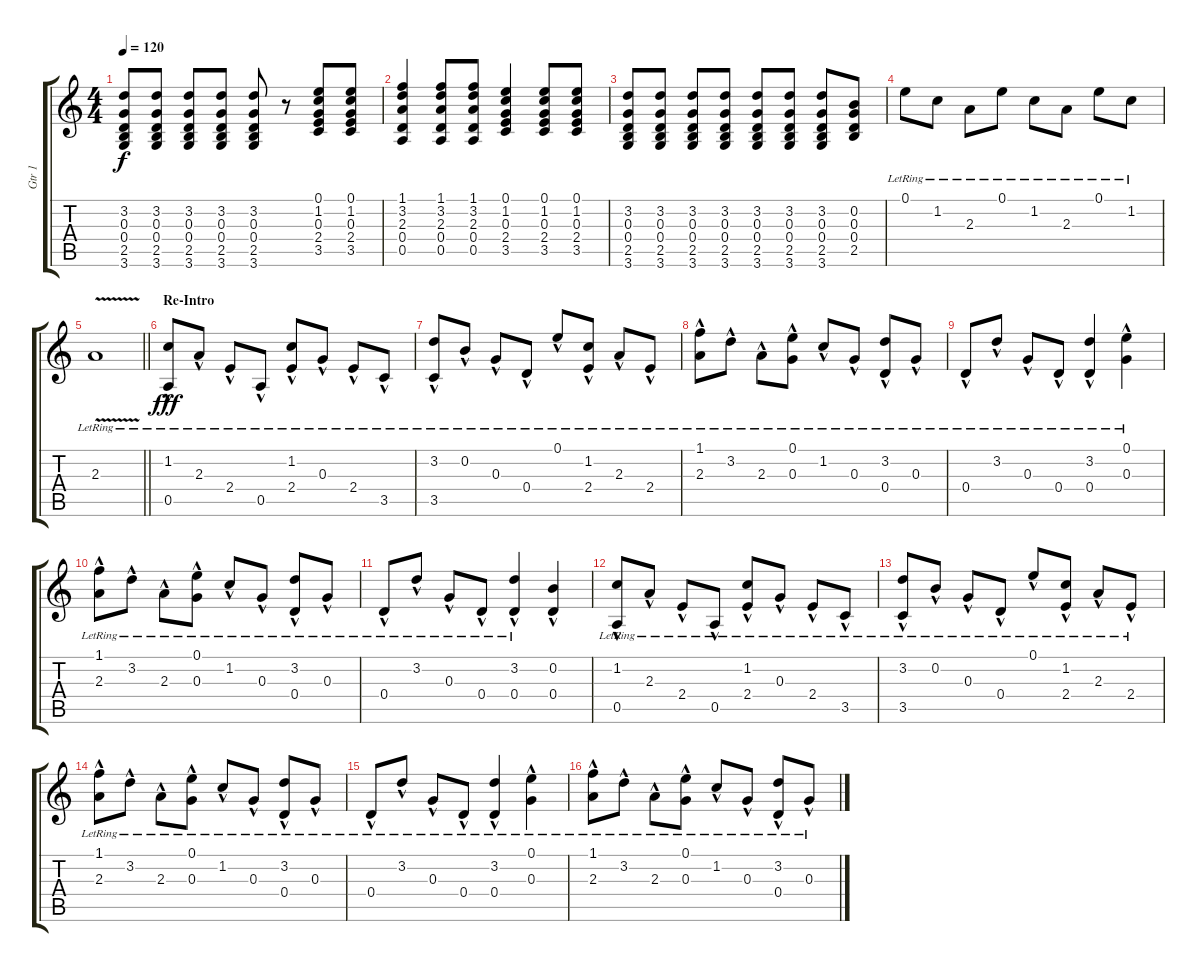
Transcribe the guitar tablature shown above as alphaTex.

\track ("Gtr 1" "Gtr 1") {instrument electricguitarclean}
\staff {score tabs}
\tuning (E4 B3 G3 D3 A2 E2) {hide}
\ts (4 4)
\tempo 120
\clef g2
\ks c
(3.2 0.3 0.4 2.5 3.6).8{dy f} (3.2 0.3 0.4 2.5 3.6).8 (3.2 0.3 0.4 2.5 3.6).8 (3.2 0.3 0.4 2.5 3.6).8 (3.2 0.3 0.4 2.5 3.6).8 r.8 (0.1 1.2 0.3 2.4 3.5).8 (0.1 1.2 0.3 2.4 3.5).8 |
(1.1 3.2 2.3 0.4 0.5).4 (1.1 3.2 2.3 0.4 0.5).8 (1.1 3.2 2.3 0.4 0.5).8 (0.1 1.2 0.3 2.4 3.5).4 (0.1 1.2 0.3 2.4 3.5).8 (0.1 1.2 0.3 2.4 3.5).8 |
(3.2 0.3 0.4 2.5 3.6).8 (3.2 0.3 0.4 2.5 3.6).8 (3.2 0.3 0.4 2.5 3.6).8 (3.2 0.3 0.4 2.5 3.6).8 (3.2 0.3 0.4 2.5 3.6).8 (3.2 0.3 0.4 2.5 3.6).8 (3.2 0.3 0.4 2.5 3.6).8 (0.2 0.3 0.4 2.5).8 |
0.1{lr}.8 1.2{lr}.8 2.3{lr}.8 0.1{lr}.8 1.2{lr}.8 2.3{lr}.8 0.1{lr}.8 1.2{lr}.8 |
\barLineRight lightlight
2.3{v lr}.1 |
\section ("" "Re-Intro")
(1.2{hac lr} 0.5{hac lr}).8{dy fff} 2.3{hac lr}.8 2.4{hac lr}.8 0.5{hac lr}.8 (1.2{hac lr} 2.4{hac lr}).8 0.3{hac lr}.8 2.4{hac lr}.8 3.5{hac lr}.8 |
(3.2{hac lr} 3.5{hac lr}).8 0.2{hac lr}.8 0.3{hac lr}.8 0.4{hac lr}.8 0.1{hac lr}.8 (1.2{hac lr} 2.4{hac lr}).8 2.3{hac lr}.8 2.4{hac lr}.8 |
(1.1{hac lr} 2.3{hac lr}).8 3.2{hac lr}.8 2.3{hac lr}.8 (0.1{hac lr} 0.3{hac lr}).8 1.2{hac lr}.8 0.3{hac lr}.8 (3.2{hac lr} 0.4{hac lr}).8 0.3{hac lr}.8 |
0.4{hac lr}.8 3.2{hac lr}.8 0.3{hac lr}.8 0.4{hac lr}.8 (3.2{hac lr} 0.4{hac lr}).4 (0.1{hac lr} 0.3{hac lr}).4 |
(1.1{hac lr} 2.3{hac lr}).8 3.2{hac lr}.8 2.3{hac lr}.8 (0.1{hac lr} 0.3{hac lr}).8 1.2{hac lr}.8 0.3{hac lr}.8 (3.2{hac lr} 0.4{hac lr}).8 0.3{hac lr}.8 |
0.4{hac lr}.8 3.2{hac lr}.8 0.3{hac lr}.8 0.4{hac lr}.8 (3.2{hac lr} 0.4{hac lr}).4 (0.2{hac} 0.4{hac}).4 |
(1.2{hac lr} 0.5{hac lr}).8 2.3{hac lr}.8 2.4{hac lr}.8 0.5{hac lr}.8 (1.2{hac lr} 2.4{hac lr}).8 0.3{hac lr}.8 2.4{hac lr}.8 3.5{hac lr}.8 |
(3.2{hac lr} 3.5{hac lr}).8 0.2{hac lr}.8 0.3{hac lr}.8 0.4{hac lr}.8 0.1{hac lr}.8 (1.2{hac lr} 2.4{hac lr}).8 2.3{hac lr}.8 2.4{hac lr}.8 |
(1.1{hac lr} 2.3{hac lr}).8 3.2{hac lr}.8 2.3{hac lr}.8 (0.1{hac lr} 0.3{hac lr}).8 1.2{hac lr}.8 0.3{hac lr}.8 (3.2{hac lr} 0.4{hac lr}).8 0.3{hac lr}.8 |
0.4{hac lr}.8 3.2{hac lr}.8 0.3{hac lr}.8 0.4{hac lr}.8 (3.2{hac lr} 0.4{hac lr}).4 (0.1{hac lr} 0.3{hac lr}).4 |
(1.1{hac lr} 2.3{hac lr}).8 3.2{hac lr}.8 2.3{hac lr}.8 (0.1{hac lr} 0.3{hac lr}).8 1.2{hac lr}.8 0.3{hac lr}.8 (3.2{hac lr} 0.4{hac lr}).8 0.3{hac lr}.8
